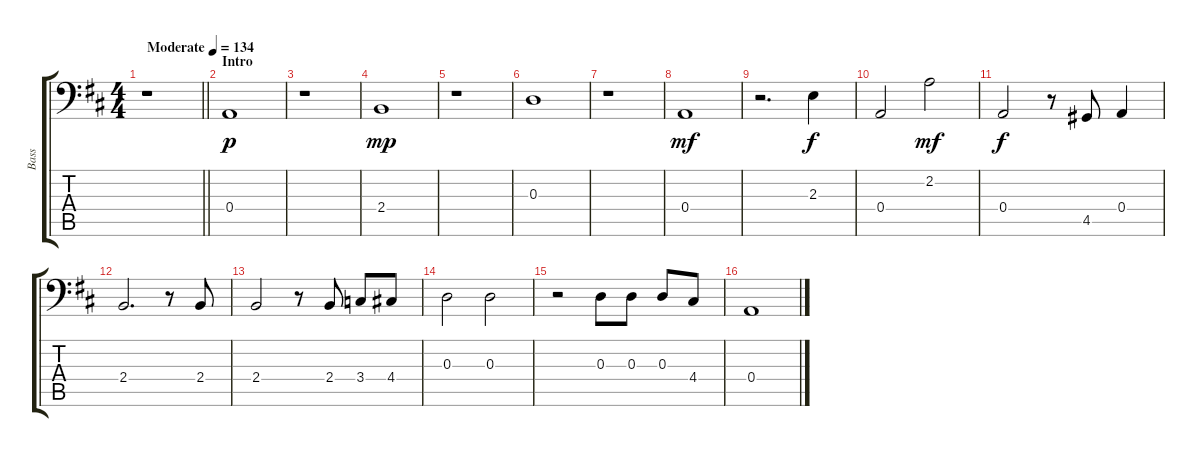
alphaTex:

\track ("Bass" "Bass") {instrument electricbassfinger}
\staff {score tabs}
\tuning (C3 G2 D2 A1 E1 B0) {hide}
\ts (4 4)
\tempo (134 "Moderate")
\clef f4
\barLineRight lightlight
\ks d
r.1{dy p instrument electricbassfinger} |
\section ("" "Intro")
0.4.1 |
r.1 |
2.4.1{dy mp} |
r.1 |
0.3.1 |
r.1 |
0.4.1{dy mf} |
r.2{d} 2.3.4{dy f} |
0.4.2 2.2.2{dy mf} |
0.4.2{dy f} r.8 4.5.8 0.4.4 |
2.4.2{d} r.8 2.4.8 |
2.4.2 r.8 2.4.8 3.4.8 4.4.8 |
0.3.2 0.3.2 |
r.2 0.3.8 0.3.8 0.3.8 4.4.8 |
0.4.1
